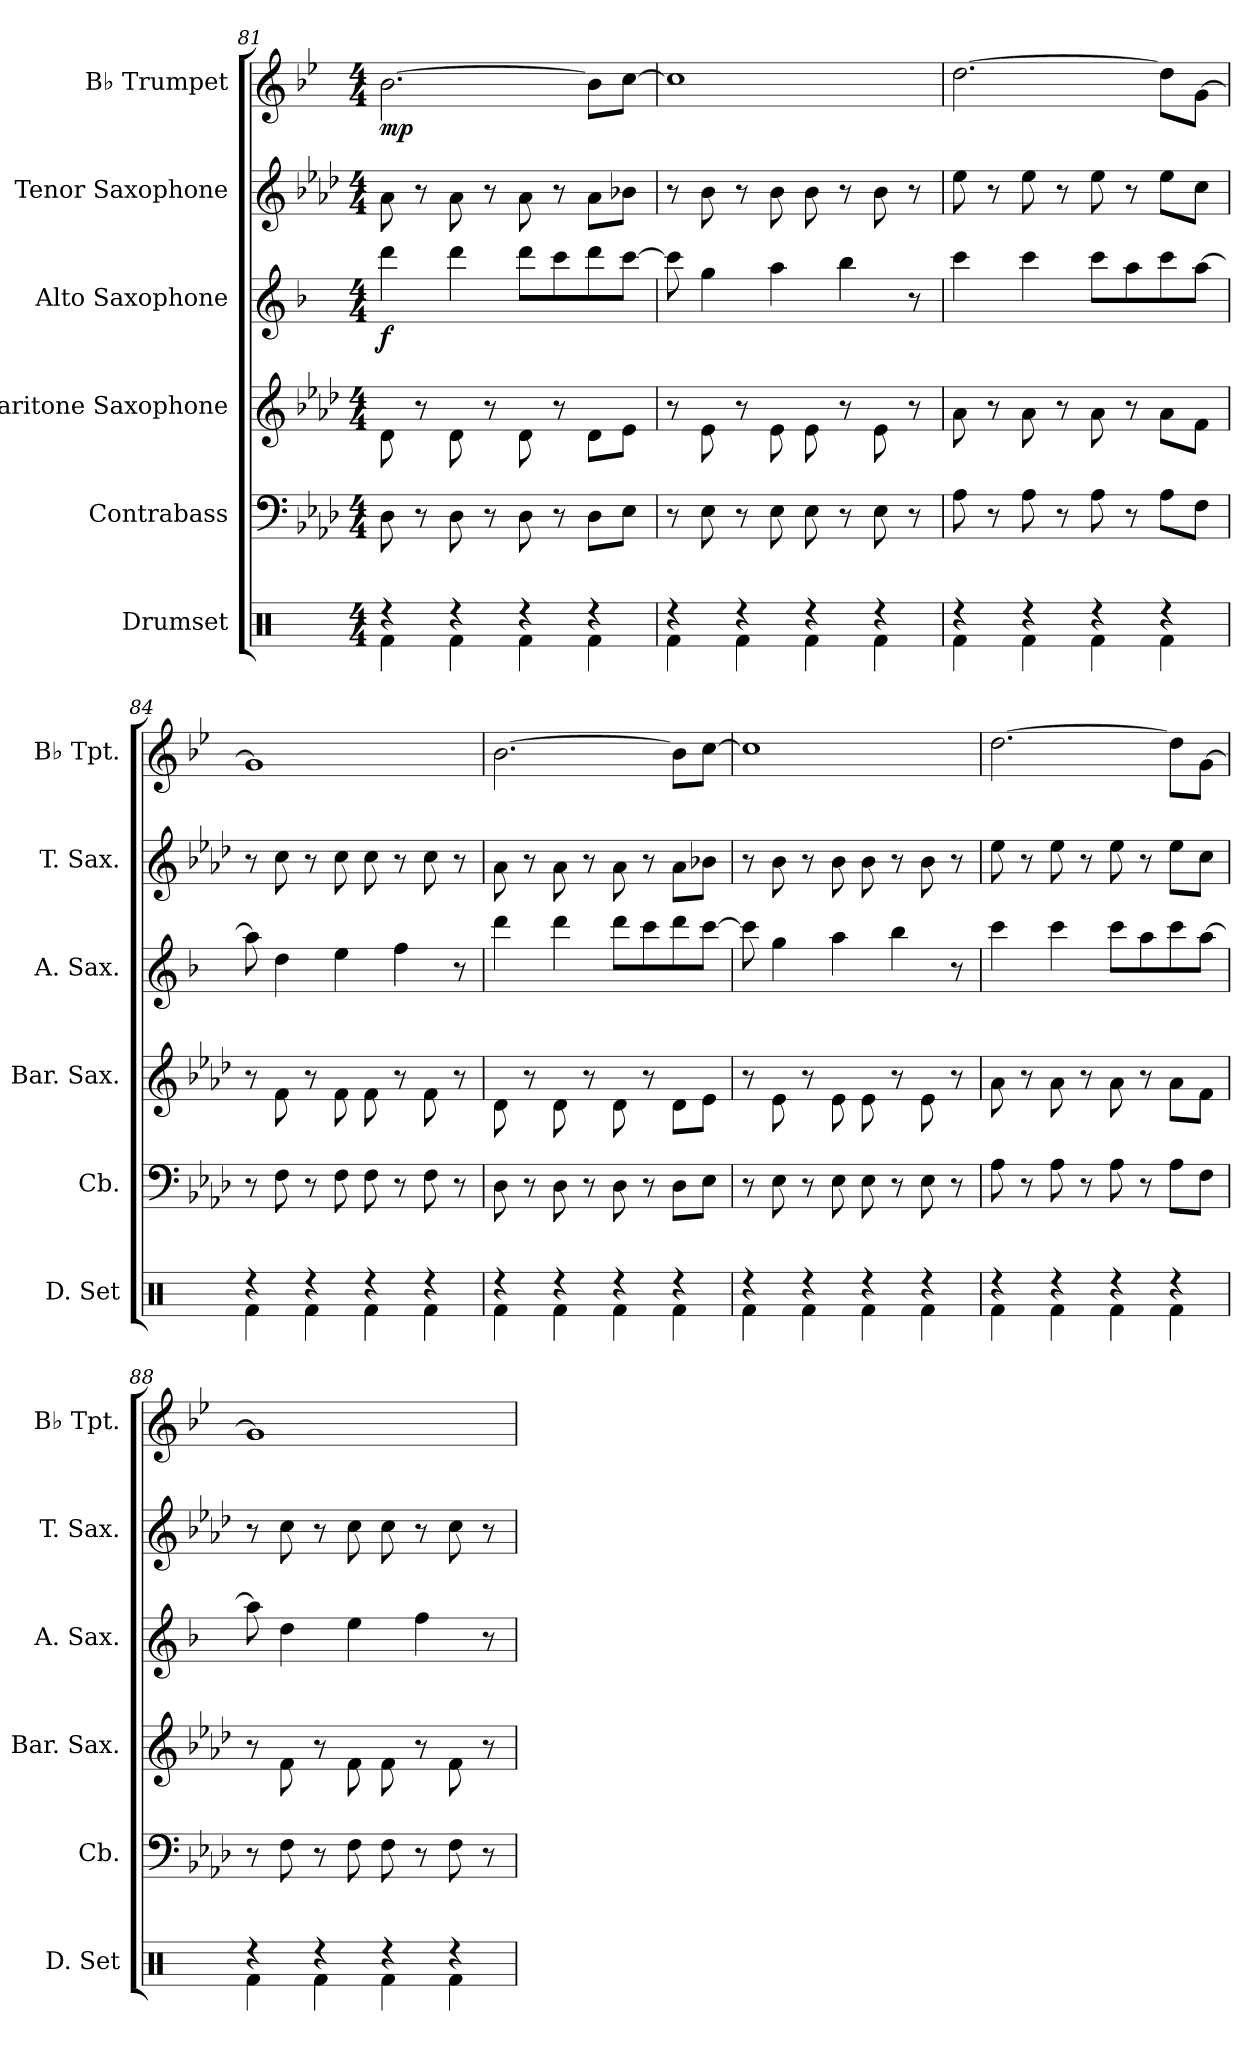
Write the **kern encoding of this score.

**kern	**kern	**kern	**kern	**dynam	**kern	**kern	**dynam
*part6	*part5	*part4	*part3	*part3	*part2	*part1	*part1
*staff6	*staff5	*staff4	*staff3	*staff3	*staff2	*staff1	*staff1
*I"Drumset	*I"Contrabass	*I"Baritone Saxophone	*I"Alto Saxophone	*	*I"Tenor Saxophone	*I"B♭ Trumpet	*
*I'D. Set	*I'Cb.	*I'Bar. Sax.	*I'A. Sax.	*	*I'T. Sax.	*I'B♭ Tpt.	*
*clefX	*clefF4	*clefG2	*clefG2	*	*clefG2	*clefG2	*
*	*ITrd7c12	*ITrd12c21	*ITrd5c9	*	*ITrd8c14	*ITrd1c2	*
*k[]	*k[b-e-a-d-]	*k[b-e-a-d-]	*k[b-e-a-d-]	*	*k[b-e-a-d-]	*k[b-e-a-d-]	*
*M4/4	*M4/4	*M4/4	*M4/4	*	*M4/4	*M4/4	*
=81	=81	=81	=81	=81	=81	=81	=81
*^	*	*	*	*	*	*	*
!	!	!	!	!	!LO:DY:b	!	!	!LO:DY:b
4r	4Rf\	8DD-\	8D-\	4ff\	f	8A-\	[2.a-\	mp
.	.	8r	8r	.	.	8r	.	.
4r	4Rf\	8DD-\	8D-\	4ff\	.	8A-\	.	.
.	.	8r	8r	.	.	8r	.	.
4r	4Rf\	8DD-\	8D-\	8ff\L	.	8A-\	.	.
.	.	8r	8r	8ee-\	.	8r	.	.
4r	4Rf\	8DD-\L	8D-\L	8ff\	.	8A-\L	8a-\L]	.
.	.	8EE-\J	8E-\J	[8ee-\J	.	8B-X\J	[8b-\J	.
=82	=82	=82	=82	=82	=82	=82	=82	=82
4r	4Rf\	8r	8r	8ee-\]	.	8r	1b-]	.
.	.	8EE-\	8E-\	4b-\	.	8B-\	.	.
4r	4Rf\	8r	8r	.	.	8r	.	.
.	.	8EE-\	8E-\	4cc\	.	8B-\	.	.
4r	4Rf\	8EE-\	8E-\	.	.	8B-\	.	.
.	.	8r	8r	4dd-\	.	8r	.	.
4r	4Rf\	8EE-\	8E-\	.	.	8B-\	.	.
.	.	8r	8r	8r	.	8r	.	.
!!LO:PB:g=z
=83	=83	=83	=83	=83	=83	=83	=83	=83
4r	4Rf\	8AA-\	8A-\	4ee-\	.	8e-\	[2.cc\	.
.	.	8r	8r	.	.	8r	.	.
4r	4Rf\	8AA-\	8A-\	4ee-\	.	8e-\	.	.
.	.	8r	8r	.	.	8r	.	.
4r	4Rf\	8AA-\	8A-\	8ee-\L	.	8e-\	.	.
.	.	8r	8r	8cc\	.	8r	.	.
4r	4Rf\	8AA-\L	8A-\L	8ee-\	.	8e-\L	8cc\L]	.
.	.	8FF\J	8F\J	[8cc\J	.	8c\J	[8f\J	.
=84	=84	=84	=84	=84	=84	=84	=84	=84
4r	4Rf\	8r	8r	8cc\]	.	8r	1f]	.
.	.	8FF\	8F\	4f\	.	8c\	.	.
4r	4Rf\	8r	8r	.	.	8r	.	.
.	.	8FF\	8F\	4g\	.	8c\	.	.
4r	4Rf\	8FF\	8F\	.	.	8c\	.	.
.	.	8r	8r	4a-\	.	8r	.	.
4r	4Rf\	8FF\	8F\	.	.	8c\	.	.
.	.	8r	8r	8r	.	8r	.	.
=85	=85	=85	=85	=85	=85	=85	=85	=85
4r	4Rf\	8DD-\	8D-\	4ff\	.	8A-\	[2.a-\	.
.	.	8r	8r	.	.	8r	.	.
4r	4Rf\	8DD-\	8D-\	4ff\	.	8A-\	.	.
.	.	8r	8r	.	.	8r	.	.
4r	4Rf\	8DD-\	8D-\	8ff\L	.	8A-\	.	.
.	.	8r	8r	8ee-\	.	8r	.	.
4r	4Rf\	8DD-\L	8D-\L	8ff\	.	8A-\L	8a-\L]	.
.	.	8EE-\J	8E-\J	[8ee-\J	.	8B-X\J	[8b-\J	.
=86	=86	=86	=86	=86	=86	=86	=86	=86
4r	4Rf\	8r	8r	8ee-\]	.	8r	1b-]	.
.	.	8EE-\	8E-\	4b-\	.	8B-\	.	.
4r	4Rf\	8r	8r	.	.	8r	.	.
.	.	8EE-\	8E-\	4cc\	.	8B-\	.	.
4r	4Rf\	8EE-\	8E-\	.	.	8B-\	.	.
.	.	8r	8r	4dd-\	.	8r	.	.
4r	4Rf\	8EE-\	8E-\	.	.	8B-\	.	.
.	.	8r	8r	8r	.	8r	.	.
!!LO:LB:g=z
=87	=87	=87	=87	=87	=87	=87	=87	=87
4r	4Rf\	8AA-\	8A-\	4ee-\	.	8e-\	[2.cc\	.
.	.	8r	8r	.	.	8r	.	.
4r	4Rf\	8AA-\	8A-\	4ee-\	.	8e-\	.	.
.	.	8r	8r	.	.	8r	.	.
4r	4Rf\	8AA-\	8A-\	8ee-\L	.	8e-\	.	.
.	.	8r	8r	8cc\	.	8r	.	.
4r	4Rf\	8AA-\L	8A-\L	8ee-\	.	8e-\L	8cc\L]	.
.	.	8FF\J	8F\J	[8cc\J	.	8c\J	[8f\J	.
=88	=88	=88	=88	=88	=88	=88	=88	=88
4r	4Rf\	8r	8r	8cc\]	.	8r	1f]	.
.	.	8FF\	8F\	4f\	.	8c\	.	.
4r	4Rf\	8r	8r	.	.	8r	.	.
.	.	8FF\	8F\	4g\	.	8c\	.	.
4r	4Rf\	8FF\	8F\	.	.	8c\	.	.
.	.	8r	8r	4a-\	.	8r	.	.
4r	4Rf\	8FF\	8F\	.	.	8c\	.	.
.	.	8r	8r	8r	.	8r	.	.
*v	*v	*	*	*	*	*	*	*
=	=	=	=	=	=	=	=
*-	*-	*-	*-	*-	*-	*-	*-
